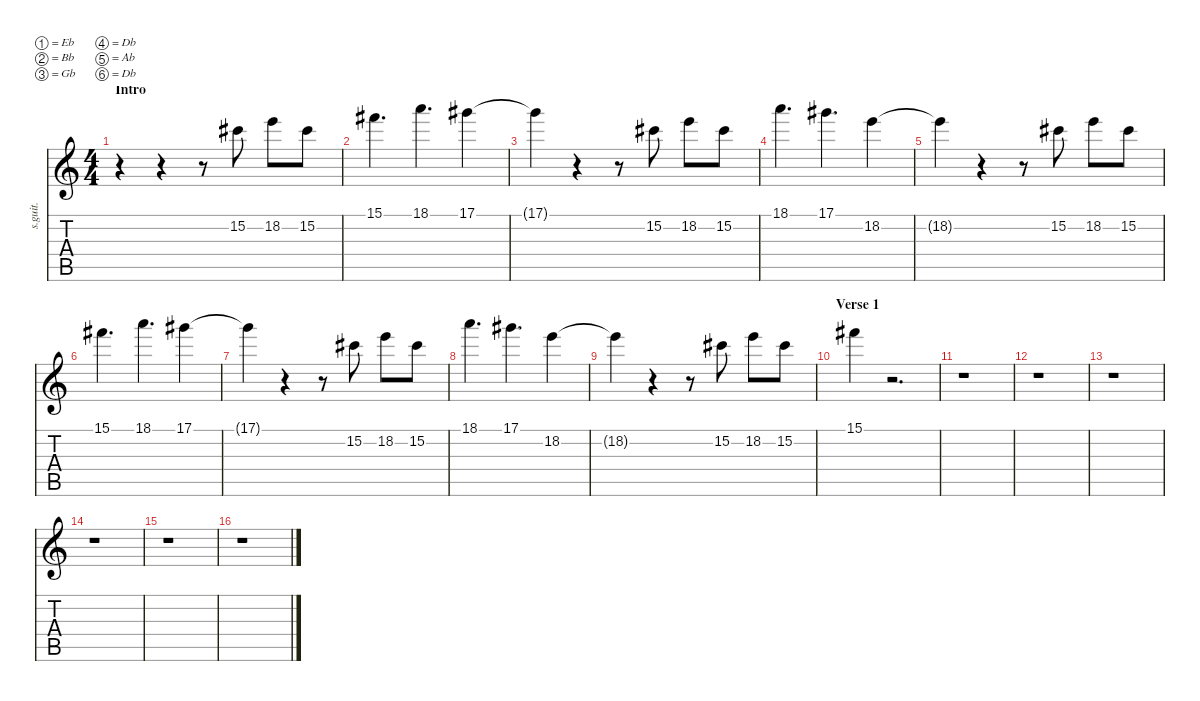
\defaultSystemsLayout 4
\hideDynamics
\bracketExtendMode nobrackets
\track ("Joe Hahn (Samples)" "s.guit.") {instrument electricgrandpiano}
\staff {score tabs}
\tuning (Eb4 Bb3 Gb3 Db3 Ab2 Db2)
\displaytranspose 12
\ts (4 4)
\beaming (8 2 2 2 2)
\section ("" "Intro")
\tempo (110 hide)
\clef g2
\ks c
r.4{dy f instrument electricgrandpiano} r.4 r.8 15.2{acc #}.8 18.2.8 15.2{acc #}.8 |
15.1{acc #}.4{d} 18.1.4{d} 17.1{acc #}.4 |
17.1{t acc #}.4 r.4 r.8 15.2{acc #}.8 18.2.8 15.2{acc #}.8 |
18.1.4{d} 17.1{acc #}.4{d} 18.2.4 |
18.2{t}.4 r.4 r.8 15.2{acc #}.8 18.2.8 15.2{acc #}.8 |
15.1{acc #}.4{d} 18.1.4{d} 17.1{acc #}.4 |
17.1{t acc #}.4 r.4 r.8 15.2{acc #}.8 18.2.8 15.2{acc #}.8 |
18.1.4{d} 17.1{acc #}.4{d} 18.2.4 |
18.2{t}.4 r.4 r.8 15.2{acc #}.8 18.2.8 15.2{acc #}.8 |
\section ("" "Verse 1")
15.1{acc #}.4 r.2{d} |
r.1 |
r.1 |
r.1 |
r.1 |
r.1 |
r.1
